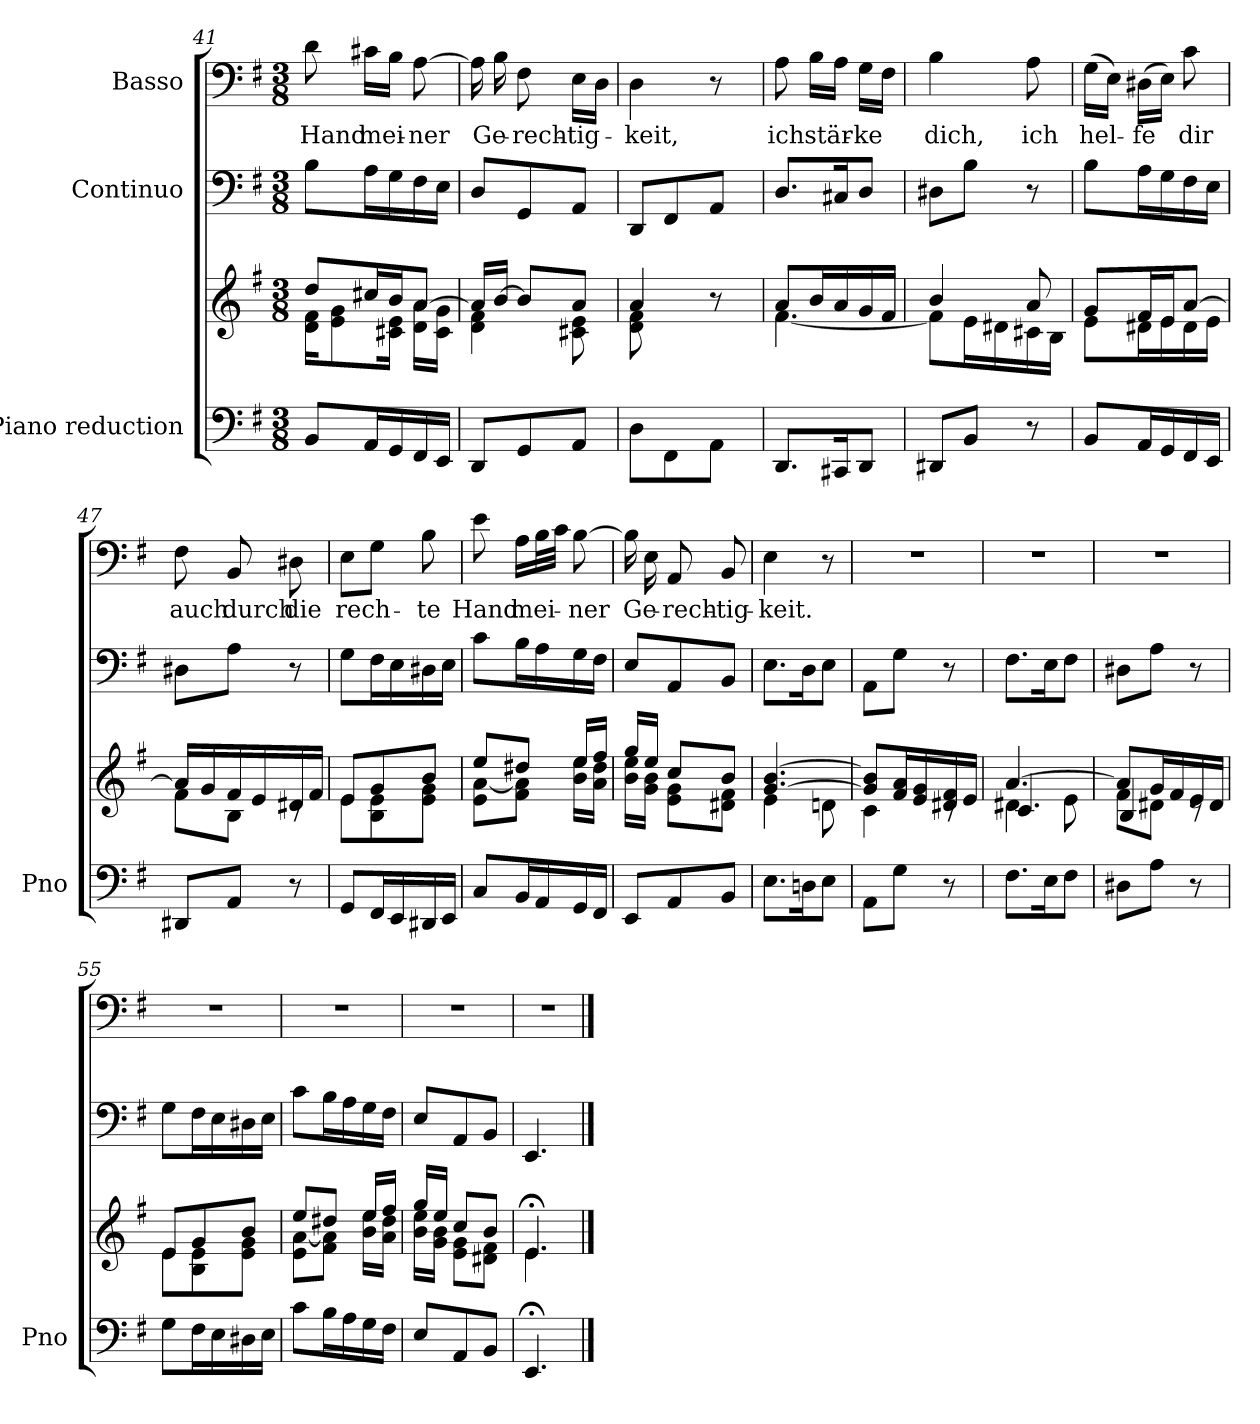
**kern	**kern	**kern	**kern	**text
*part3	*part3	*part2	*part1	*part1
*staff4	*staff3	*staff2	*staff1	*staff1
*I"Piano reduction	*	*I"Continuo	*I"Basso	*
*I'Pno	*	*	*	*
*clefF4	*clefG2	*clefF4	*clefF4	*
*k[f#]	*k[f#]	*k[f#]	*k[f#]	*
*M3/8	*M3/8	*M3/8	*M3/8	*
=41	=41	=41	=41	=41
*	*^	*	*	*
!	!	!	!	!	!LO:LY:b
8BB/L	8dd/L	16d\ 16f#\KL	8B\L	8d\	Hand
.	.	8e\ 8g\	.	.	.
!	!	!	!	!	!LO:LY:b
16AA/L	16cc#X/L	.	16A\L	16c#X\LL	mei-
16GG/	16b/J	16c#X\ 16e\Jk	16G\	16B\JJ	.
!	!	!	!	!	!LO:LY:b
16FF#/	[8a/J	16d\ 16a\LL	16F#\	[8A\	-ner
16EE/JJ	.	16c#\ 16g\JJ	16E\JJ	.	.
=42	=42	=42	=42	=42	=42
8DD/L	16a/LL]	4d\ 4f#\	8D/L	16A\]	.
!	!	!	!	!	!LO:LY:b
.	[16b/JJ	.	.	16B\	Ge-
!	!	!	!	!	!LO:LY:b
8GG/	8b/L]	.	8GG/	8F#\	-rech-
!	!	!	!	!	!LO:LY:b
8AA/J	8a/J	8c#X\ 8e\	8AA/J	16E\LL	-tig-
.	.	.	.	16D\JJ	.
=43	=43	=43	=43	=43	=43
*^	*	*	*	*	*
!	!	!	!	!	!	!LO:LY:b
8ryy	8D\L	4a/	8d\ 8f#\L	8DD/L	4D\	-keit,
16F#/ 16A/L	8FF#\	.	4ryy	8FF#/	.	.
16E/ 16G/	.	.	.	.	.	.
16D/ 16F#/	8AA\J	8r	.	8AA/J	8r	.
16C#X/ 16E/JJ	.	.	.	.	.	.
*v	*v	*	*	*	*	*
=44	=44	=44	=44	=44	=44
!	!	!	!	!	!LO:LY:b
8.DD/L	8a/L	[4.f#\	8.D/L	8A\	ich
!	!	!	!	!	!LO:LY:b
.	16b/L	.	.	16B\LL	stär-
16CC#X/K	16a/	.	16C#X/K	16A\JJ	.
!	!	!	!	!	!LO:LY:b
8DD/J	16g/	.	8D/J	16G\LL	-ke
.	16f#/JJ	.	.	16F#\JJ	.
!!LO:LB:g=z
=45	=45	=45	=45	=45	=45
!	!	!	!	!	!LO:LY:b
8DD#X/L	4b/	8f#\L]	8D#X\L	4B\	dich,
8BB/J	.	16e\L	8B\J	.	.
.	.	16d#X\	.	.	.
!	!	!	!	!	!LO:LY:b
8r	8a/	16c#X\	8r	8A\	ich
.	.	16B\JJ	.	.	.
=46	=46	=46	=46	=46	=46
!	!	!	!	!	!LO:LY:b
8BB/L	8g/L	8e\L	8B\L	(>16G\LL	hel-
.	.	.	.	16E\JJ)	.
!	!	!	!	!	!LO:LY:b
16AA/L	16f#/L	16d#X\L	16A\L	(>16D#X\LL	-fe
16GG/	16e/J	16e\	16G\	16E\JJ)	.
!	!	!	!	!	!LO:LY:b
16FF#/	[8a/J	16d#\	16F#\	8c\	dir
16EE/JJ	.	16e\JJ	16E\JJ	.	.
=47	=47	=47	=47	=47	=47
!	!	!	!	!	!LO:LY:b
8DD#X/L	16a/LL]	8f#\L	8D#X\L	8F#\	auch
.	16g/	.	.	.	.
!	!	!	!	!	!LO:LY:b
8AA/J	16f#/	8B\J	8A\J	8BB/	durch
.	16e/	.	.	.	.
!	!	!	!	!	!LO:LY:b
8r	16d#X/	8rc	8r	8D#X\	die
.	16f#/JJ	.	.	.	.
=48	=48	=48	=48	=48	=48
!	!	!	!	!	!LO:LY:b
8GG/L	8e/L	8e\L	8G\L	8E\L	rech-
16FF#/L	8g/	8B\ 8e\	16F#\L	8G\J	.
16EE/	.	.	16E\	.	.
!	!	!	!	!	!LO:LY:b
16DD#X/	8b/J	8e\ 8g\J	16D#X\	8B\	-te
16EE/JJ	.	.	16E\JJ	.	.
=49	=49	=49	=49	=49	=49
!	!	!	!	!	!LO:LY:b
8C/L	8ee/L	8e\ [8a\L	8c\L	8e\	Hand
!	!	!	!	!	!LO:LY:b
16BB/L	8dd#X/J	8f#\ 8a\]J	16B\L	16A\LL	mei-
16AA/	.	.	16A\	32B\L	.
.	.	.	.	32c\JJJ	.
!	!	!	!	!	!LO:LY:b
16GG/	16ee/LL	16b\ 16ee\LL	16G\	[8B\	-ner
16FF#/JJ	16ff#/JJ	16a\ 16dd#\JJ	16F#\JJ	.	.
=50	=50	=50	=50	=50	=50
8EE/L	16gg/LL	16b\ 16ee\LL	8E/L	16B\]	.
!	!	!	!	!	!LO:LY:b
.	16ee/JJ	16g\ 16b\JJ	.	16E\	Ge-
!	!	!	!	!	!LO:LY:b
8AA/	8cc/L	8e\ 8g\L	8AA/	8AA/	-rech-
!	!	!	!	!	!LO:LY:b
8BB/J	8b/J	8d#X\ 8f#\J	8BB/J	8BB/	-tig-
=51	=51	=51	=51	=51	=51
!	!	!	!	!	!LO:LY:b
8.E\L	[4.g/ [4.b/	4e\	8.E\L	4E\	-keit.
16Dn\K	.	.	16D\K	.	.
8E\J	.	8dn\	8E\J	8r	.
!!LO:LB:g=z
=52	=52	=52	=52	=52	=52
8AA\L	8g/] 8b/]L	4c\	8AA\L	4.r	.
8G\J	16f#/ 16a/L	.	8G\J	.	.
.	16e/ 16g/	.	.	.	.
8r	16d#X/ 16f#/	8rc	8r	.	.
.	16e/JJ	.	.	.	.
=53	=53	=53	=53	=53	=53
*	*	*^	*	*	*
8.F#\L	[4.a/	4d#X\	4.c/	8.F#\L	4.r	.
16E\K	.	.	.	16E\K	.	.
8F#\J	.	8e\	.	8F#\J	.	.
=54	=54	=54	=54	=54	=54	=54
8D#X\L	8a/L]	8f#\L	4B/	8D#X\L	4.r	.
8A\J	16g/L	8d#X\J	.	8A\J	.	.
.	16f#/	.	.	.	.	.
8r	16e/	8rc	8ryy	8r	.	.
.	16d#/JJ	.	.	.	.	.
*	*	*v	*v	*	*	*
=55	=55	=55	=55	=55	=55
8G\L	8e/L	8e\L	8G\L	4.r	.
16F#\L	8g/	8B\ 8e\	16F#\L	.	.
16E\	.	.	16E\	.	.
16D#X\	8b/J	8e\ 8g\J	16D#X\	.	.
16E\JJ	.	.	16E\JJ	.	.
=56	=56	=56	=56	=56	=56
8c\L	8ee/L	8e\ [8a\L	8c\L	4.r	.
16B\L	8dd#X/J	8f#\ 8a\]J	16B\L	.	.
16A\	.	.	16A\	.	.
16G\	16ee/LL	16b\ 16ee\LL	16G\	.	.
16F#\JJ	16ff#/JJ	16a\ 16dd#\JJ	16F#\JJ	.	.
=57	=57	=57	=57	=57	=57
8E/L	16gg/LL	16b\ 16ee\LL	8E/L	4.r	.
.	16ee/JJ	16g\ 16b\JJ	.	.	.
8AA/	8cc/L	8e\ 8g\L	8AA/	.	.
8BB/J	8b/J	8d#X\ 8f#\J	8BB/J	.	.
=58	=58	=58	=58	=58	=58
4.EE;/	4.e;</	4.e\	4.EE/	4.r	.
*	*v	*v	*	*	*
==	==	==	==	==
*-	*-	*-	*-	*-
